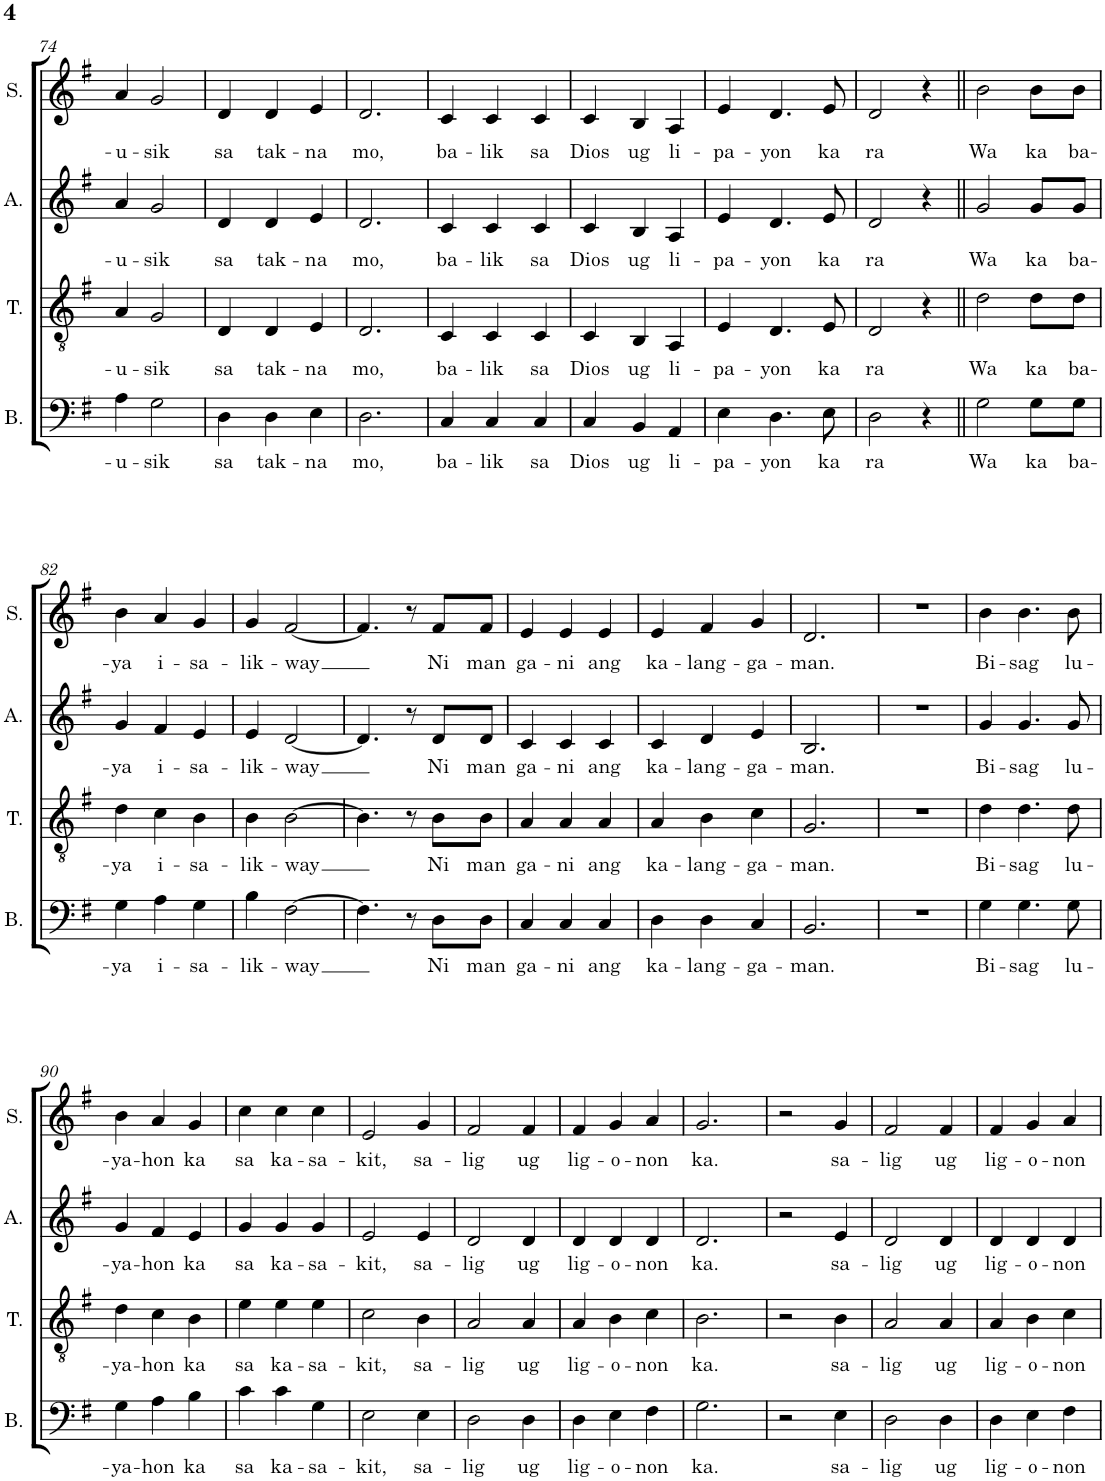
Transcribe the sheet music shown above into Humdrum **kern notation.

**kern	**text	**kern	**text	**kern	**text	**kern	**text
*part4	*part4	*part3	*part3	*part2	*part2	*part1	*part1
*staff4	*staff4	*staff3	*staff3	*staff2	*staff2	*staff1	*staff1
*I"Bass	*	*I"Tenor	*	*I"Alto	*	*I"Soprano	*
*I'B.	*	*I'T.	*	*I'A.	*	*I'S.	*
!!LO:PB:g=z
*clefF4	*	*clefGv2	*	*clefG2	*	*clefG2	*
*k[f#]	*	*k[f#]	*	*k[f#]	*	*k[f#]	*
*M3/4	*	*M3/4	*	*M3/4	*	*M3/4	*
=74	=74	=74	=74	=74	=74	=74	=74
!	!LO:LY:b	!	!LO:LY:b	!	!LO:LY:b	!	!LO:LY:b
4A\	-u-	4A/	-u-	4a/	-u-	4a/	-u-
!	!LO:LY:b	!	!LO:LY:b	!	!LO:LY:b	!	!LO:LY:b
2G\	-sik	2G/	-sik	2g/	-sik	2g/	-sik
=75	=75	=75	=75	=75	=75	=75	=75
!	!LO:LY:b	!	!LO:LY:b	!	!LO:LY:b	!	!LO:LY:b
4D\	sa	4D/	sa	4d/	sa	4d/	sa
!	!LO:LY:b	!	!LO:LY:b	!	!LO:LY:b	!	!LO:LY:b
4D\	tak-	4D/	tak-	4d/	tak-	4d/	tak-
!	!LO:LY:b	!	!LO:LY:b	!	!LO:LY:b	!	!LO:LY:b
4E\	-na	4E/	-na	4e/	-na	4e/	-na
=76	=76	=76	=76	=76	=76	=76	=76
!	!LO:LY:b	!	!LO:LY:b	!	!LO:LY:b	!	!LO:LY:b
2.D\	mo,	2.D/	mo,	2.d/	mo,	2.d/	mo,
=77	=77	=77	=77	=77	=77	=77	=77
!	!LO:LY:b	!	!LO:LY:b	!	!LO:LY:b	!	!LO:LY:b
4C/	ba-	4C/	ba-	4c/	ba-	4c/	ba-
!	!LO:LY:b	!	!LO:LY:b	!	!LO:LY:b	!	!LO:LY:b
4C/	-lik	4C/	-lik	4c/	-lik	4c/	-lik
!	!LO:LY:b	!	!LO:LY:b	!	!LO:LY:b	!	!LO:LY:b
4C/	sa	4C/	sa	4c/	sa	4c/	sa
=78	=78	=78	=78	=78	=78	=78	=78
!	!LO:LY:b	!	!LO:LY:b	!	!LO:LY:b	!	!LO:LY:b
4C/	Dios	4C/	Dios	4c/	Dios	4c/	Dios
!	!LO:LY:b	!	!LO:LY:b	!	!LO:LY:b	!	!LO:LY:b
4BB/	ug	4BB/	ug	4B/	ug	4B/	ug
!	!LO:LY:b	!	!LO:LY:b	!	!LO:LY:b	!	!LO:LY:b
4AA/	li-	4AA/	li-	4A/	li-	4A/	li-
=79	=79	=79	=79	=79	=79	=79	=79
!	!LO:LY:b	!	!LO:LY:b	!	!LO:LY:b	!	!LO:LY:b
4E\	-pa-	4E/	-pa-	4e/	-pa-	4e/	-pa-
!	!LO:LY:b	!	!LO:LY:b	!	!LO:LY:b	!	!LO:LY:b
4.D\	-yon	4.D/	-yon	4.d/	-yon	4.d/	-yon
!	!LO:LY:b	!	!LO:LY:b	!	!LO:LY:b	!	!LO:LY:b
8E\	ka	8E/	ka	8e/	ka	8e/	ka
=80	=80	=80	=80	=80	=80	=80	=80
!	!LO:LY:b	!	!LO:LY:b	!	!LO:LY:b	!	!LO:LY:b
2D\	ra	2D/	ra	2d/	ra	2d/	ra
4r	.	4r	.	4r	.	4r	.
=81||	=81||	=81||	=81||	=81||	=81||	=81||	=81||
!	!LO:LY:b	!	!LO:LY:b	!	!LO:LY:b	!	!LO:LY:b
2G\	Wa	2d\	Wa	2g/	Wa	2b\	Wa
!	!LO:LY:b	!	!LO:LY:b	!	!LO:LY:b	!	!LO:LY:b
8G\L	ka	8d\L	ka	8g/L	ka	8b\L	ka
!	!LO:LY:b	!	!LO:LY:b	!	!LO:LY:b	!	!LO:LY:b
8G\J	ba-	8d\J	ba-	8g/J	ba-	8b\J	ba-
!!LO:LB:g=z
=82	=82	=82	=82	=82	=82	=82	=82
!	!LO:LY:b	!	!LO:LY:b	!	!LO:LY:b	!	!LO:LY:b
4G\	-ya	4d\	-ya	4g/	-ya	4b\	-ya
!	!LO:LY:b	!	!LO:LY:b	!	!LO:LY:b	!	!LO:LY:b
4A\	i-	4c\	i-	4f#/	i-	4a/	i-
!	!LO:LY:b	!	!LO:LY:b	!	!LO:LY:b	!	!LO:LY:b
4G\	-sa-	4B\	-sa-	4e/	-sa-	4g/	-sa-
=83	=83	=83	=83	=83	=83	=83	=83
!	!LO:LY:b	!	!LO:LY:b	!	!LO:LY:b	!	!LO:LY:b
4B\	-lik-	4B\	-lik-	4e/	-lik-	4g/	-lik-
!	!LO:LY:b	!	!LO:LY:b	!	!LO:LY:b	!	!LO:LY:b
[2F#\	-way	[2B\	-way	[2d/	-way	[2f#/	-way
=84	=84	=84	=84	=84	=84	=84	=84
4.F#\]	.	4.B\]	.	4.d/]	.	4.f#/]	.
8r	.	8r	.	8r	.	8r	.
!	!LO:LY:b	!	!LO:LY:b	!	!LO:LY:b	!	!LO:LY:b
8D\L	Ni	8B\L	Ni	8d/L	Ni	8f#/L	Ni
!	!LO:LY:b	!	!LO:LY:b	!	!LO:LY:b	!	!LO:LY:b
8D\J	man	8B\J	man	8d/J	man	8f#/J	man
=85	=85	=85	=85	=85	=85	=85	=85
!	!LO:LY:b	!	!LO:LY:b	!	!LO:LY:b	!	!LO:LY:b
4C/	ga-	4A/	ga-	4c/	ga-	4e/	ga-
!	!LO:LY:b	!	!LO:LY:b	!	!LO:LY:b	!	!LO:LY:b
4C/	-ni	4A/	-ni	4c/	-ni	4e/	-ni
!	!LO:LY:b	!	!LO:LY:b	!	!LO:LY:b	!	!LO:LY:b
4C/	ang	4A/	ang	4c/	ang	4e/	ang
=86	=86	=86	=86	=86	=86	=86	=86
!	!LO:LY:b	!	!LO:LY:b	!	!LO:LY:b	!	!LO:LY:b
4D\	ka-	4A/	ka-	4c/	ka-	4e/	ka-
!	!LO:LY:b	!	!LO:LY:b	!	!LO:LY:b	!	!LO:LY:b
4D\	-lang-	4B\	-lang-	4d/	-lang-	4f#/	-lang-
!	!LO:LY:b	!	!LO:LY:b	!	!LO:LY:b	!	!LO:LY:b
4C/	-ga-	4c\	-ga-	4e/	-ga-	4g/	-ga-
=87	=87	=87	=87	=87	=87	=87	=87
!	!LO:LY:b	!	!LO:LY:b	!	!LO:LY:b	!	!LO:LY:b
2.BB/	-man.	2.G/	-man.	2.B/	-man.	2.d/	-man.
=88	=88	=88	=88	=88	=88	=88	=88
2.r	.	2.r	.	2.r	.	2.r	.
=89	=89	=89	=89	=89	=89	=89	=89
!	!LO:LY:b	!	!LO:LY:b	!	!LO:LY:b	!	!LO:LY:b
4G\	Bi-	4d\	Bi-	4g/	Bi-	4b\	Bi-
!	!LO:LY:b	!	!LO:LY:b	!	!LO:LY:b	!	!LO:LY:b
4.G\	-sag	4.d\	-sag	4.g/	-sag	4.b\	-sag
!	!LO:LY:b	!	!LO:LY:b	!	!LO:LY:b	!	!LO:LY:b
8G\	lu-	8d\	lu-	8g/	lu-	8b\	lu-
!!LO:LB:g=z
=90	=90	=90	=90	=90	=90	=90	=90
!	!LO:LY:b	!	!LO:LY:b	!	!LO:LY:b	!	!LO:LY:b
4G\	-ya-	4d\	-ya-	4g/	-ya-	4b\	-ya-
!	!LO:LY:b	!	!LO:LY:b	!	!LO:LY:b	!	!LO:LY:b
4A\	-hon	4c\	-hon	4f#/	-hon	4a/	-hon
!	!LO:LY:b	!	!LO:LY:b	!	!LO:LY:b	!	!LO:LY:b
4B\	ka	4B\	ka	4e/	ka	4g/	ka
=91	=91	=91	=91	=91	=91	=91	=91
!	!LO:LY:b	!	!LO:LY:b	!	!LO:LY:b	!	!LO:LY:b
4c\	sa	4e\	sa	4g/	sa	4cc\	sa
!	!LO:LY:b	!	!LO:LY:b	!	!LO:LY:b	!	!LO:LY:b
4c\	ka-	4e\	ka-	4g/	ka-	4cc\	ka-
!	!LO:LY:b	!	!LO:LY:b	!	!LO:LY:b	!	!LO:LY:b
4G\	-sa-	4e\	-sa-	4g/	-sa-	4cc\	-sa-
=92	=92	=92	=92	=92	=92	=92	=92
!	!LO:LY:b	!	!LO:LY:b	!	!LO:LY:b	!	!LO:LY:b
2E\	-kit,	2c\	-kit,	2e/	-kit,	2e/	-kit,
!	!LO:LY:b	!	!LO:LY:b	!	!LO:LY:b	!	!LO:LY:b
4E\	sa-	4B\	sa-	4e/	sa-	4g/	sa-
=93	=93	=93	=93	=93	=93	=93	=93
!	!LO:LY:b	!	!LO:LY:b	!	!LO:LY:b	!	!LO:LY:b
2D\	-lig	2A/	-lig	2d/	-lig	2f#/	-lig
!	!LO:LY:b	!	!LO:LY:b	!	!LO:LY:b	!	!LO:LY:b
4D\	ug	4A/	ug	4d/	ug	4f#/	ug
=94	=94	=94	=94	=94	=94	=94	=94
!	!LO:LY:b	!	!LO:LY:b	!	!LO:LY:b	!	!LO:LY:b
4D\	lig-	4A/	lig-	4d/	lig-	4f#/	lig-
!	!LO:LY:b	!	!LO:LY:b	!	!LO:LY:b	!	!LO:LY:b
4E\	-o-	4B\	-o-	4d/	-o-	4g/	-o-
!	!LO:LY:b	!	!LO:LY:b	!	!LO:LY:b	!	!LO:LY:b
4F#\	-non	4c\	-non	4d/	-non	4a/	-non
=95	=95	=95	=95	=95	=95	=95	=95
!	!LO:LY:b	!	!LO:LY:b	!	!LO:LY:b	!	!LO:LY:b
2.G\	ka.	2.B\	ka.	2.d/	ka.	2.g/	ka.
=96	=96	=96	=96	=96	=96	=96	=96
2r	.	2r	.	2r	.	2r	.
!	!LO:LY:b	!	!LO:LY:b	!	!LO:LY:b	!	!LO:LY:b
4E\	sa-	4B\	sa-	4e/	sa-	4g/	sa-
=97	=97	=97	=97	=97	=97	=97	=97
!	!LO:LY:b	!	!LO:LY:b	!	!LO:LY:b	!	!LO:LY:b
2D\	-lig	2A/	-lig	2d/	-lig	2f#/	-lig
!	!LO:LY:b	!	!LO:LY:b	!	!LO:LY:b	!	!LO:LY:b
4D\	ug	4A/	ug	4d/	ug	4f#/	ug
=98	=98	=98	=98	=98	=98	=98	=98
!	!LO:LY:b	!	!LO:LY:b	!	!LO:LY:b	!	!LO:LY:b
4D\	lig-	4A/	lig-	4d/	lig-	4f#/	lig-
!	!LO:LY:b	!	!LO:LY:b	!	!LO:LY:b	!	!LO:LY:b
4E\	-o-	4B\	-o-	4d/	-o-	4g/	-o-
!	!LO:LY:b	!	!LO:LY:b	!	!LO:LY:b	!	!LO:LY:b
4F#\	-non	4c\	-non	4d/	-non	4a/	-non
=	=	=	=	=	=	=	=
*-	*-	*-	*-	*-	*-	*-	*-
